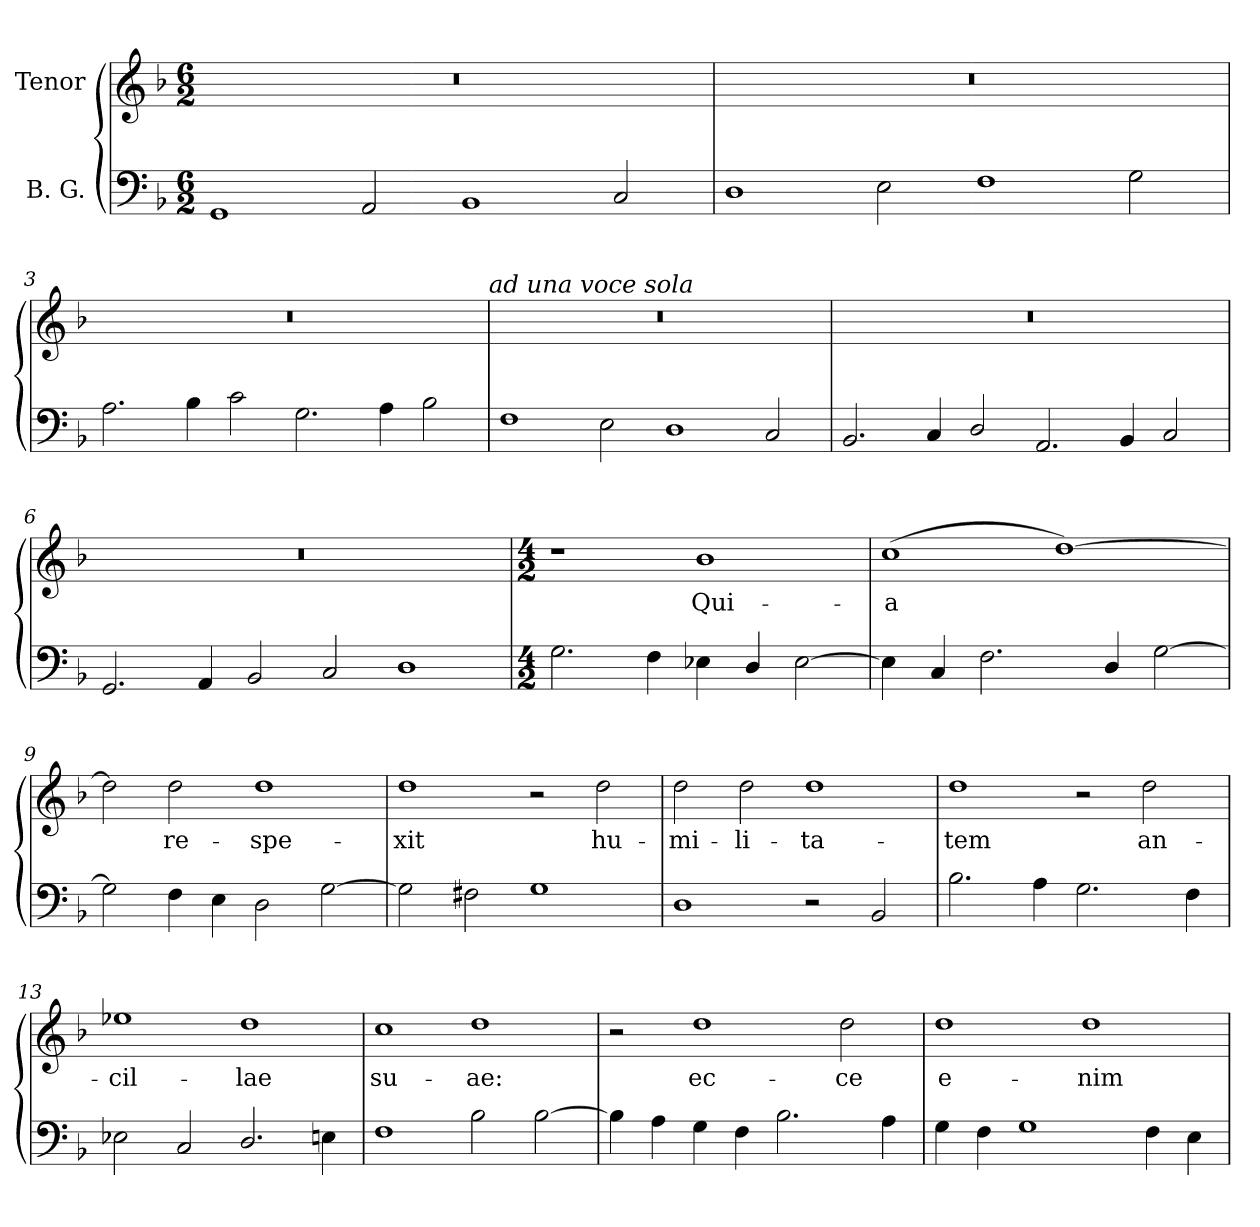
**kern	**kern	**text
*part2	*part1	*part1
*staff2	*staff1	*staff1
*I"B. G.	*I"Tenor	*
*clefF4	*clefG2	*
*k[b-]	*k[b-]	*
*F:	*F:	*
*M6/2	*M6/2	*
=1	=1	=1
!	!LO:N:vis=1	!
1GG	0.r	.
2AA/	.	.
1BB-	.	.
2C/	.	.
=2	=2	=2
!	!LO:N:vis=1	!
1D	0.r	.
2E\	.	.
1F	.	.
2G\	.	.
=3	=3	=3
!	!LO:N:vis=1	!
2.A\	0.r	.
4B-\	.	.
2c\	.	.
2.G\	.	.
4A\	.	.
2B-\	.	.
!	!LO:TX:a:i:t=ad una voce sola	!
=4	=4	=4
!	!LO:N:vis=1	!
1F	0.r	.
2E\	.	.
1D	.	.
2C/	.	.
=5	=5	=5
!	!LO:N:vis=1	!
2.BB-/	0.r	.
4C/	.	.
2D/	.	.
2.AA/	.	.
4BB-/	.	.
2C/	.	.
!!LO:LB:g=z
=6	=6	=6
!	!LO:N:vis=1	!
2.GG/	0.r	.
4AA/	.	.
2BB-/	.	.
2C/	.	.
1D	.	.
=7	=7	=7
*M4/2	*M4/2	*
2.G\	1r	.
4F\	.	.
!	!	!LO:LY:b
4E-X\	1b-	Qui-
4D/	.	.
[>2E-\	.	.
=8	=8	=8
!	!	!LO:LY:b
4E-\]	(>1cc	-a
4C/	.	.
2.F\	.	.
.	[>1dd)	.
4D/	.	.
[>2G\	.	.
=9	=9	=9
2G\]	2dd\]	.
!	!	!LO:LY:b
4F\	2dd\	re-
4E\	.	.
!	!	!LO:LY:b
2D\	1dd	-spe-
[>2G\	.	.
=10	=10	=10
!	!	!LO:LY:b
2G\]	1dd	-xit
2F#X\	.	.
1G	2r	.
!	!	!LO:LY:b
.	2dd\	hu-
!!LO:LB:g=z
=11	=11	=11
!	!	!LO:LY:b
1D	2dd\	-mi-
!	!	!LO:LY:b
.	2dd\	-li-
!	!	!LO:LY:b
2r	1dd	-ta-
2BB-/	.	.
=12	=12	=12
!	!	!LO:LY:b
2.B-\	1dd	-tem
4A\	.	.
2.G\	2r	.
!	!	!LO:LY:b
.	2dd\	an-
4F\	.	.
=13	=13	=13
!	!	!LO:LY:b
2E-X\	1ee-X	-cil-
2C/	.	.
!	!	!LO:LY:b
2.D/	1dd	-lae
4En\	.	.
=14	=14	=14
!	!	!LO:LY:b
1F	1cc	su-
!	!	!LO:LY:b
2B-\	1dd	-ae:
[<2B-\	.	.
=15	=15	=15
4B-\]	2r	.
4A\	.	.
!	!	!LO:LY:b
4G\	1dd	ec-
4F\	.	.
2.B-\	.	.
!	!	!LO:LY:b
.	2dd\	-ce
4A\	.	.
!!LO:LB:g=z
=16	=16	=16
!	!	!LO:LY:b
4G\	1dd	e-
4F\	.	.
1G	.	.
!	!	!LO:LY:b
.	1dd	-nim
4F\	.	.
4E\	.	.
=	=	=
*-	*-	*-
